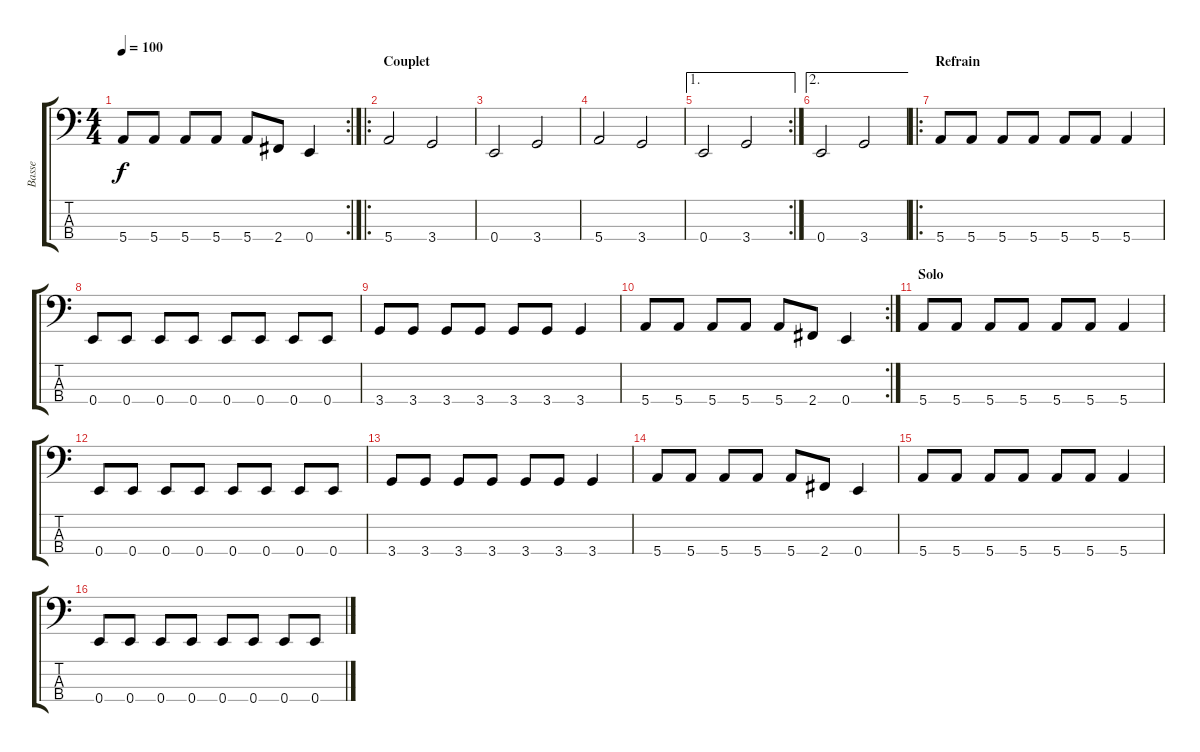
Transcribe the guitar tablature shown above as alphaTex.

\track ("Basse" "Basse") {instrument electricbassfinger}
\staff {score tabs}
\tuning (G2 D2 A1 E1) {hide}
\rc 2
\ts (4 4)
\tempo 100
\clef f4
\ks c
5.4.8{dy f} 5.4.8 5.4.8 5.4.8 5.4.8 2.4.8 0.4.4 |
\ro
\section ("" "Couplet")
5.4.2 3.4.2 |
0.4.2 3.4.2 |
5.4.2 3.4.2 |
\ae 1
\rc 2
0.4.2 3.4.2 |
\ae 2
0.4.2 3.4.2 |
\ro
\section ("" "Refrain")
5.4.8 5.4.8 5.4.8 5.4.8 5.4.8 5.4.8 5.4.4 |
0.4.8 0.4.8 0.4.8 0.4.8 0.4.8 0.4.8 0.4.8 0.4.8 |
3.4.8 3.4.8 3.4.8 3.4.8 3.4.8 3.4.8 3.4.4 |
\rc 2
5.4.8 5.4.8 5.4.8 5.4.8 5.4.8 2.4.8 0.4.4 |
\section ("" "Solo")
5.4.8 5.4.8 5.4.8 5.4.8 5.4.8 5.4.8 5.4.4 |
0.4.8 0.4.8 0.4.8 0.4.8 0.4.8 0.4.8 0.4.8 0.4.8 |
3.4.8 3.4.8 3.4.8 3.4.8 3.4.8 3.4.8 3.4.4 |
5.4.8 5.4.8 5.4.8 5.4.8 5.4.8 2.4.8 0.4.4 |
5.4.8 5.4.8 5.4.8 5.4.8 5.4.8 5.4.8 5.4.4 |
0.4.8 0.4.8 0.4.8 0.4.8 0.4.8 0.4.8 0.4.8 0.4.8
